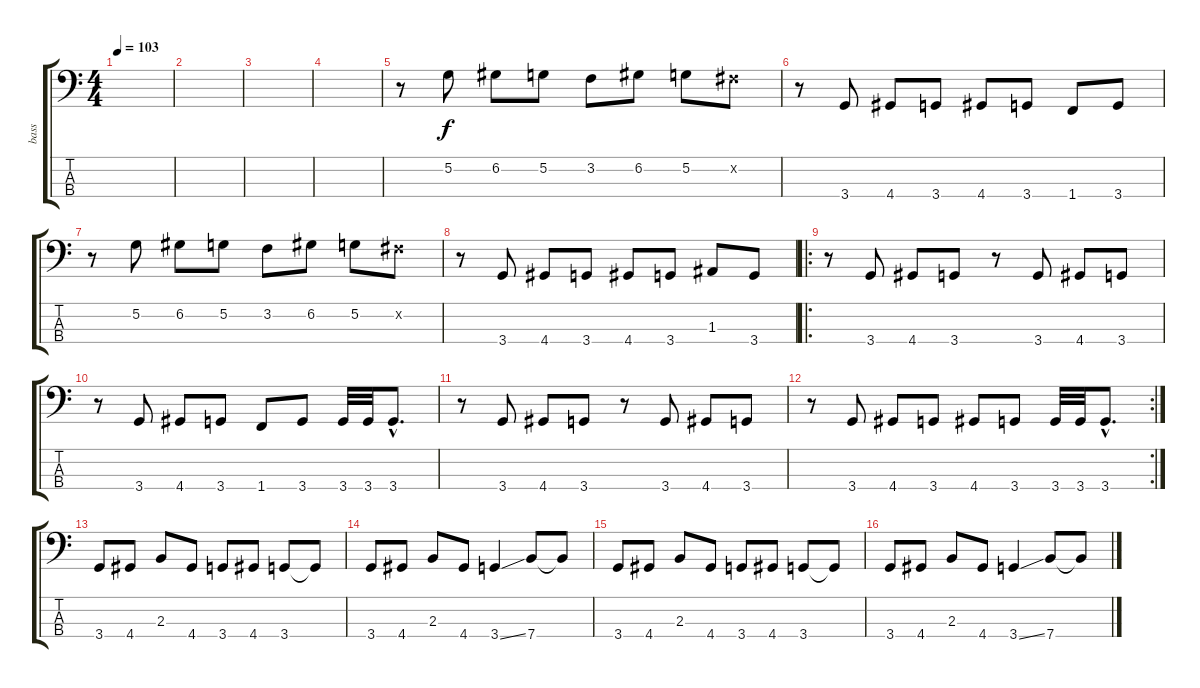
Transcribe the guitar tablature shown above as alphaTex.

\track ("bass" "bass") {instrument electricbassfinger}
\staff {score tabs}
\tuning (G2 D2 A1 E1) {hide}
\ts (4 4)
\tempo 103
\clef f4
\ks c
|
|
|
|
r.8 5.2.8 6.2.8 5.2.8 3.2.8 6.2.8 5.2.8 4.2{x}.8 |
r.8 3.4.8 4.4.8 3.4.8 4.4.8 3.4.8 1.4.8 3.4.8 |
r.8 5.2.8 6.2.8 5.2.8 3.2.8 6.2.8 5.2.8 4.2{x}.8 |
r.8 3.4.8 4.4.8 3.4.8 4.4.8 3.4.8 1.3.8 3.4.8 |
\ro
r.8 3.4.8 4.4.8 3.4.8 r.8 3.4.8 4.4.8 3.4.8 |
r.8 3.4.8 4.4.8 3.4.8 1.4.8 3.4.8 3.4.32 3.4.32 3.4{hac}.8{d} |
r.8 3.4.8 4.4.8 3.4.8 r.8 3.4.8 4.4.8 3.4.8 |
\rc 2
r.8 3.4.8 4.4.8 3.4.8 4.4.8 3.4.8 3.4.32 3.4.32 3.4{hac}.8{d} |
3.4.8 4.4.8 2.3.8 4.4.8 3.4.8 4.4.8 3.4.8 3.4{t}.8 |
3.4.8 4.4.8 2.3.8 4.4.8 3.4{ss}.4 7.4.8 7.4{t}.8 |
3.4.8 4.4.8 2.3.8 4.4.8 3.4.8 4.4.8 3.4.8 3.4{t}.8 |
3.4.8 4.4.8 2.3.8 4.4.8 3.4{ss}.4 7.4.8 7.4{t}.8
